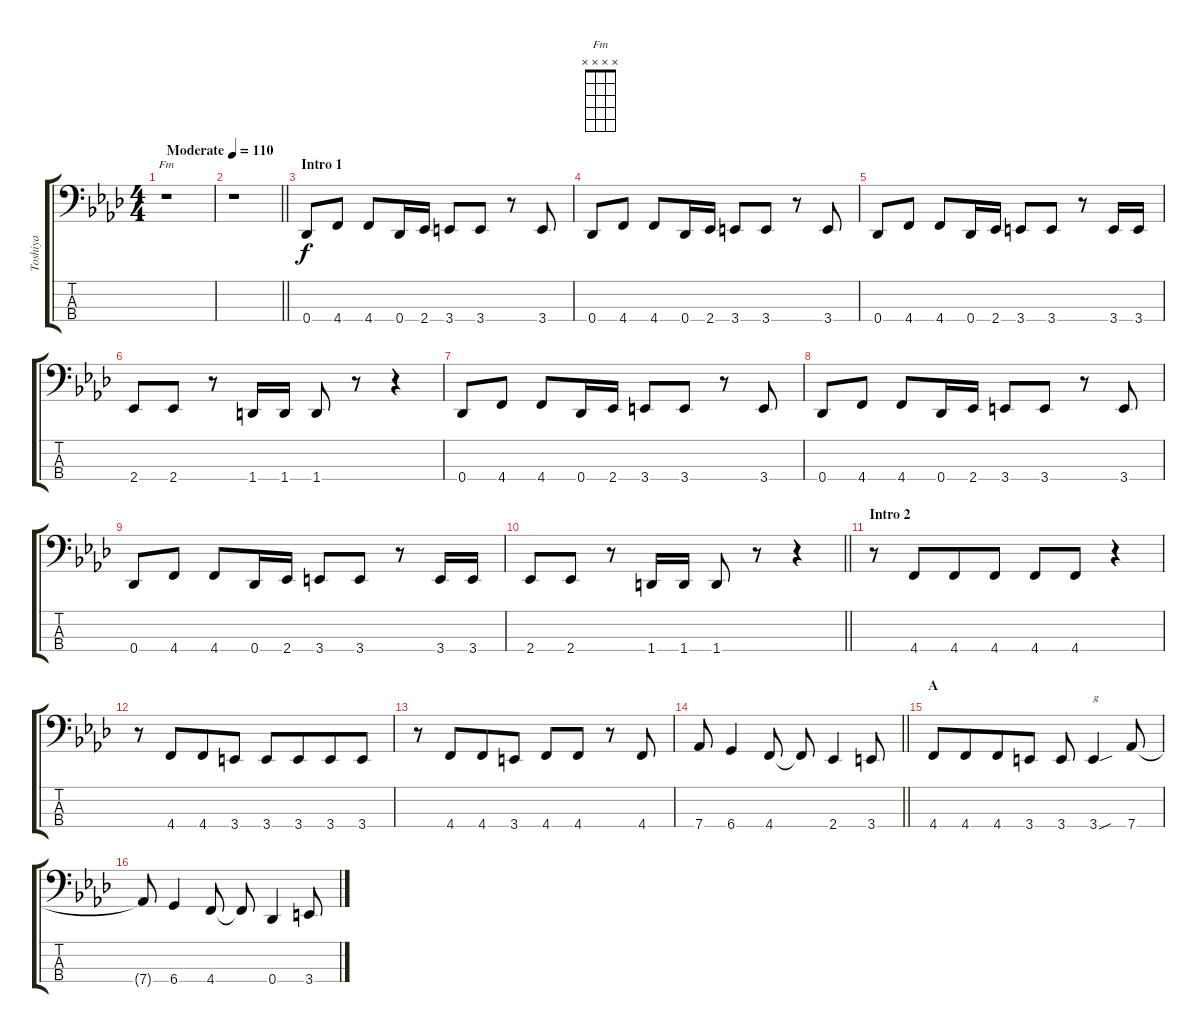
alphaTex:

\track ("Toshiya" "Toshiya") {instrument electricbasspick}
\staff {score tabs}
\tuning (Gb2 Db2 Ab1 Db1) {hide}
\chord ("Fm" x x x x)
\ts (4 4)
\tempo (110 "Moderate")
\clef f4
\ks fminor
r.1{ch "Fm" dy f instrument electricbasspick} |
\barLineRight lightlight
r.1 |
\section ("" "Intro 1")
0.4.8 4.4.8 4.4.8 0.4.16 2.4.16 3.4.8 3.4.8 r.8 3.4.8 |
0.4.8 4.4.8 4.4.8 0.4.16 2.4.16 3.4.8 3.4.8 r.8 3.4.8 |
0.4.8 4.4.8 4.4.8 0.4.16 2.4.16 3.4.8 3.4.8 r.8 3.4.16 3.4.16 |
2.4.8 2.4.8 r.8 1.4.16 1.4.16 1.4.8 r.8 r.4 |
0.4.8 4.4.8 4.4.8 0.4.16 2.4.16 3.4.8 3.4.8 r.8 3.4.8 |
0.4.8 4.4.8 4.4.8 0.4.16 2.4.16 3.4.8 3.4.8 r.8 3.4.8 |
0.4.8 4.4.8 4.4.8 0.4.16 2.4.16 3.4.8 3.4.8 r.8 3.4.16 3.4.16 |
\barLineRight lightlight
2.4.8 2.4.8 r.8 1.4.16 1.4.16 1.4.8 r.8 r.4 |
\section ("" "Intro 2")
r.8 4.4.8{beam merge} 4.4.8 4.4.8 4.4.8 4.4.8 r.4 |
r.8 4.4.8{beam merge} 4.4.8 3.4.8 3.4.8 3.4.8{beam merge} 3.4.8 3.4.8 |
r.8 4.4.8{beam merge} 4.4.8 3.4.8 4.4.8 4.4.8 r.8 4.4.8 |
\barLineRight lightlight
7.4.8 6.4.4 4.4.8 4.4{t}.8 2.4.4 3.4.8 |
\section ("" "A")
4.4.8 4.4.8{beam merge} 4.4.8 3.4.8 3.4.8 3.4{sou}.4{txt "g"} 7.4.8 |
7.4{t}.8 6.4.4 4.4.8 4.4{t}.8 0.4.4 3.4.8
